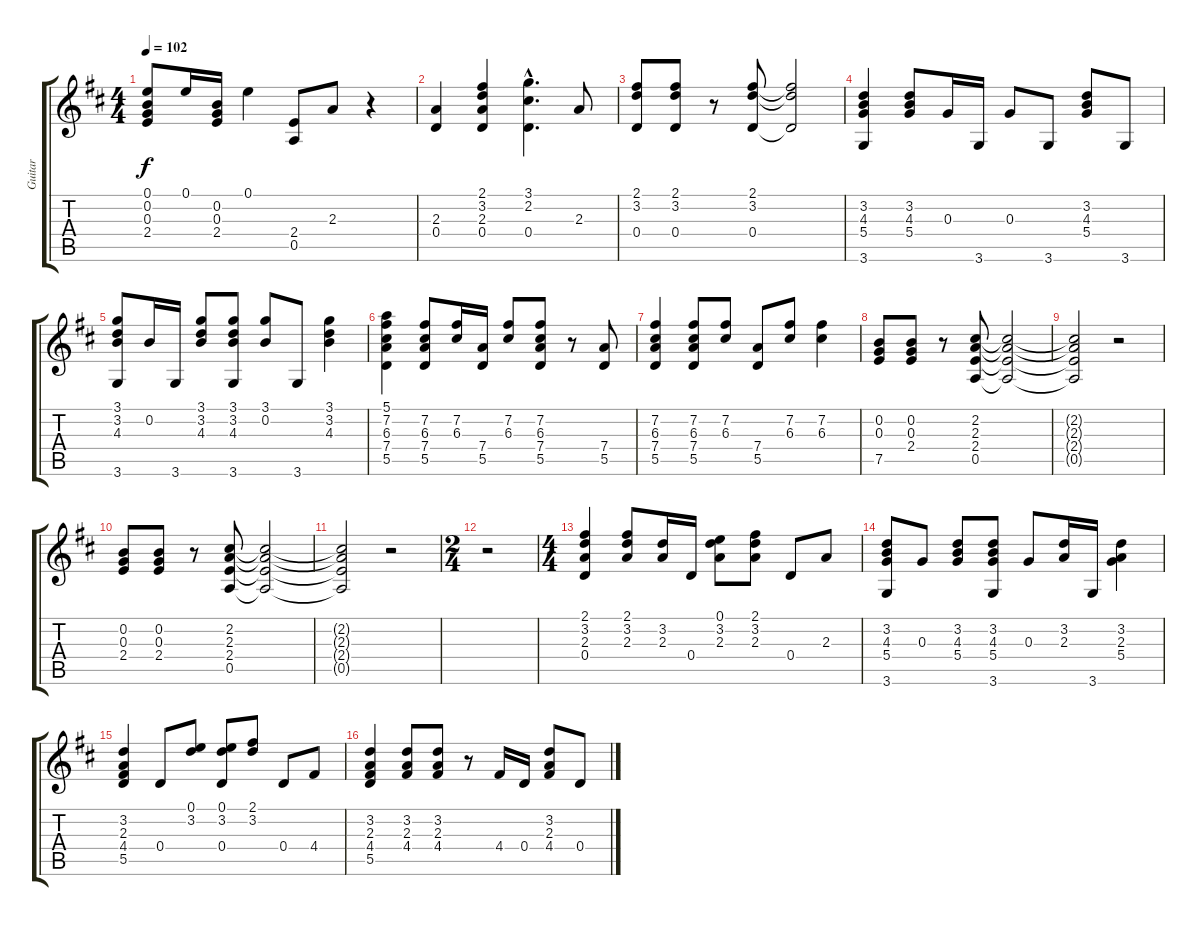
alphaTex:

\track ("Guitar" "Guitar") {instrument acousticguitarsteel}
\staff {score tabs}
\tuning (E4 B3 G3 D3 A2 E2) {hide}
\ts (4 4)
\tempo 102
\clef g2
\ks d
(0.1 0.2 0.3 2.4).8{dy f} 0.1.16 (0.2 0.3 2.4).16 0.1.4 (2.4 0.5).8 2.3.8 r.4 |
(2.3 0.4).4 (2.1 3.2 2.3 0.4).4 (3.1{hac} 2.2{hac} 0.4{hac}).4{d} 2.3.8 |
(2.1 3.2 0.4).8 (2.1 3.2 0.4).8 r.8 (2.1 3.2 0.4).8 (2.1{t} 3.2{t} 0.4{t}).2 |
(3.2 4.3 5.4 3.6).4 (3.2 4.3 5.4).8 0.3.16 3.6.16 0.3.8 3.6.8 (3.2 4.3 5.4).8 3.6.8 |
(3.1 3.2 4.3 3.6).8 0.2.16 3.6.16 (3.1 3.2 4.3).8 (3.1 3.2 4.3 3.6).8 (3.1 0.2).8 3.6.8 (3.1 3.2 4.3).4 |
(5.1 7.2 6.3 7.4 5.5).4 (7.2 6.3 7.4 5.5).8 (7.2 6.3).16 (7.4 5.5).16 (7.2 6.3).8 (7.2 6.3 7.4 5.5).8 r.8 (7.4 5.5).8 |
(7.2 6.3 7.4 5.5).4 (7.2 6.3 7.4 5.5).8 (7.2 6.3).8 (7.4 5.5).8 (7.2 6.3).8 (7.2 6.3).4 |
(0.2 0.3 7.5).8 (0.2 0.3 2.4).8 r.8 (2.2 2.3 2.4 0.5).8 (2.2{t} 2.3{t} 2.4{t} 0.5{t}).2 |
(2.2{t} 2.3{t} 2.4{t} 0.5{t}).2 r.2 |
(0.2 0.3 2.4).8 (0.2 0.3 2.4).8 r.8 (2.2 2.3 2.4 0.5).8 (2.2{t} 2.3{t} 2.4{t} 0.5{t}).2 |
(2.2{t} 2.3{t} 2.4{t} 0.5{t}).2 r.2 |
\ts (2 4)
r.2 |
\ts (4 4)
(2.1 3.2 2.3 0.4).4 (2.1 3.2 2.3).8 (3.2 2.3).16 0.4.16 (0.1 3.2 2.3).8 (2.1 3.2 2.3).8 0.4.8 2.3.8 |
(3.2 4.3 5.4 3.6).8 0.3.8 (3.2 4.3 5.4).8 (3.2 4.3 5.4 3.6).8 0.3.8 (3.2 2.3).16 3.6.16 (3.2 2.3 5.4).4 |
(3.2 2.3 4.4 5.5).4 0.4.8 (0.1 3.2).8 (0.1 3.2 0.4).8 (2.1 3.2).8 0.4.8 4.4.8 |
(3.2 2.3 4.4 5.5).4 (3.2 2.3 4.4).8 (3.2 2.3 4.4).8 r.8 4.4.16 0.4.16 (3.2 2.3 4.4).8 0.4.8
